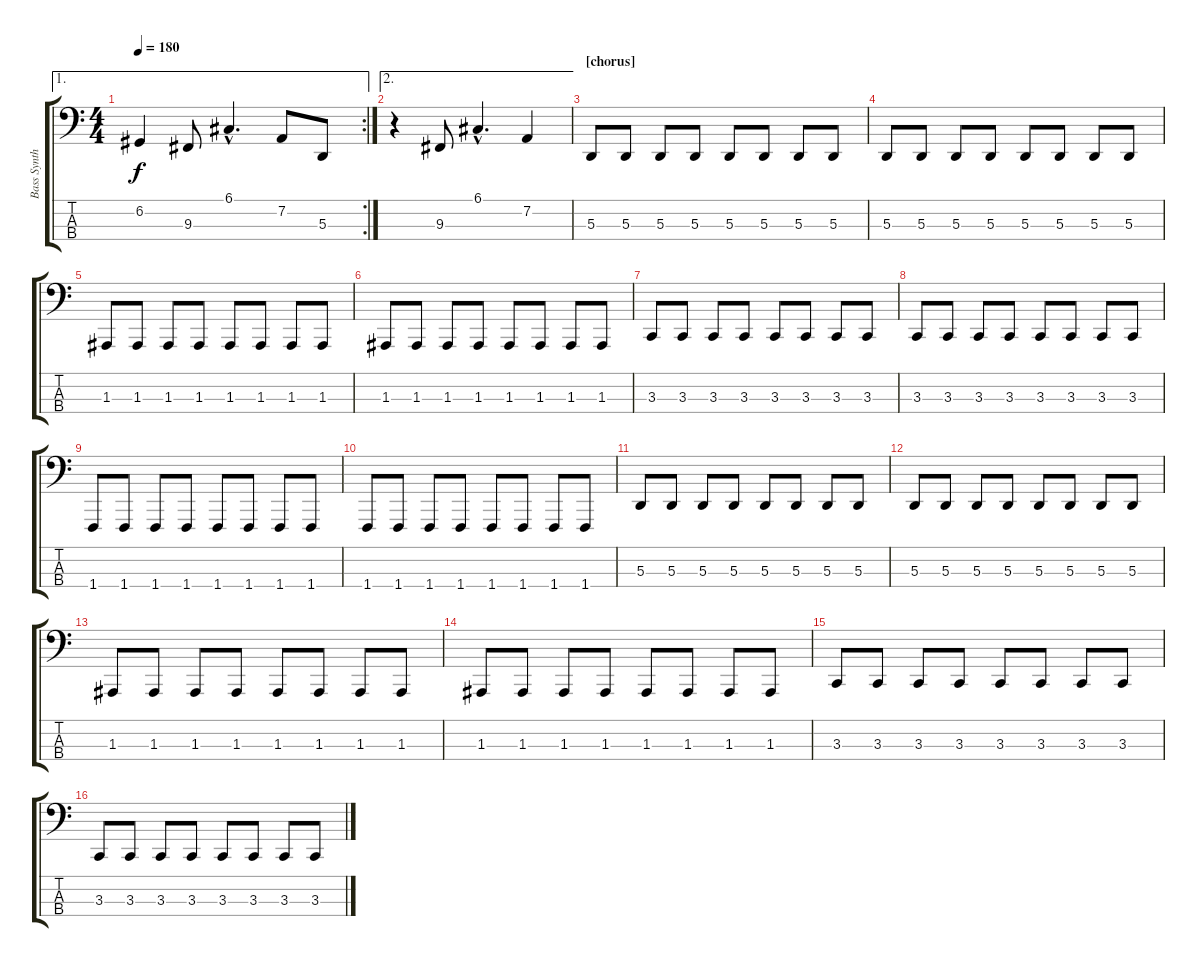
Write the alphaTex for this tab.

\track ("Bass Synth" "Bass Synth") {instrument lead8bassandlead}
\staff {score tabs}
\tuning (G2 D2 A1 E1) {hide}
\ae 1
\rc 2
\ts (4 4)
\tempo 180
\clef f4
\ks c
6.2{t}.4{dy f} 9.3.8 6.1{hac}.4{d} 7.2.8 5.3.8 |
\ae 2
r.4 9.3.8 6.1{hac}.4{d} 7.2.4 |
\section ("" "[chorus]")
5.3.8 5.3.8 5.3.8 5.3.8 5.3.8 5.3.8 5.3.8 5.3.8 |
5.3.8 5.3.8 5.3.8 5.3.8 5.3.8 5.3.8 5.3.8 5.3.8 |
1.3.8 1.3.8 1.3.8 1.3.8 1.3.8 1.3.8 1.3.8 1.3.8 |
1.3.8 1.3.8 1.3.8 1.3.8 1.3.8 1.3.8 1.3.8 1.3.8 |
3.3.8 3.3.8 3.3.8 3.3.8 3.3.8 3.3.8 3.3.8 3.3.8 |
3.3.8 3.3.8 3.3.8 3.3.8 3.3.8 3.3.8 3.3.8 3.3.8 |
1.4.8 1.4.8 1.4.8 1.4.8 1.4.8 1.4.8 1.4.8 1.4.8 |
1.4.8 1.4.8 1.4.8 1.4.8 1.4.8 1.4.8 1.4.8 1.4.8 |
5.3.8 5.3.8 5.3.8 5.3.8 5.3.8 5.3.8 5.3.8 5.3.8 |
5.3.8 5.3.8 5.3.8 5.3.8 5.3.8 5.3.8 5.3.8 5.3.8 |
1.3.8 1.3.8 1.3.8 1.3.8 1.3.8 1.3.8 1.3.8 1.3.8 |
1.3.8 1.3.8 1.3.8 1.3.8 1.3.8 1.3.8 1.3.8 1.3.8 |
3.3.8 3.3.8 3.3.8 3.3.8 3.3.8 3.3.8 3.3.8 3.3.8 |
3.3.8 3.3.8 3.3.8 3.3.8 3.3.8 3.3.8 3.3.8 3.3.8
